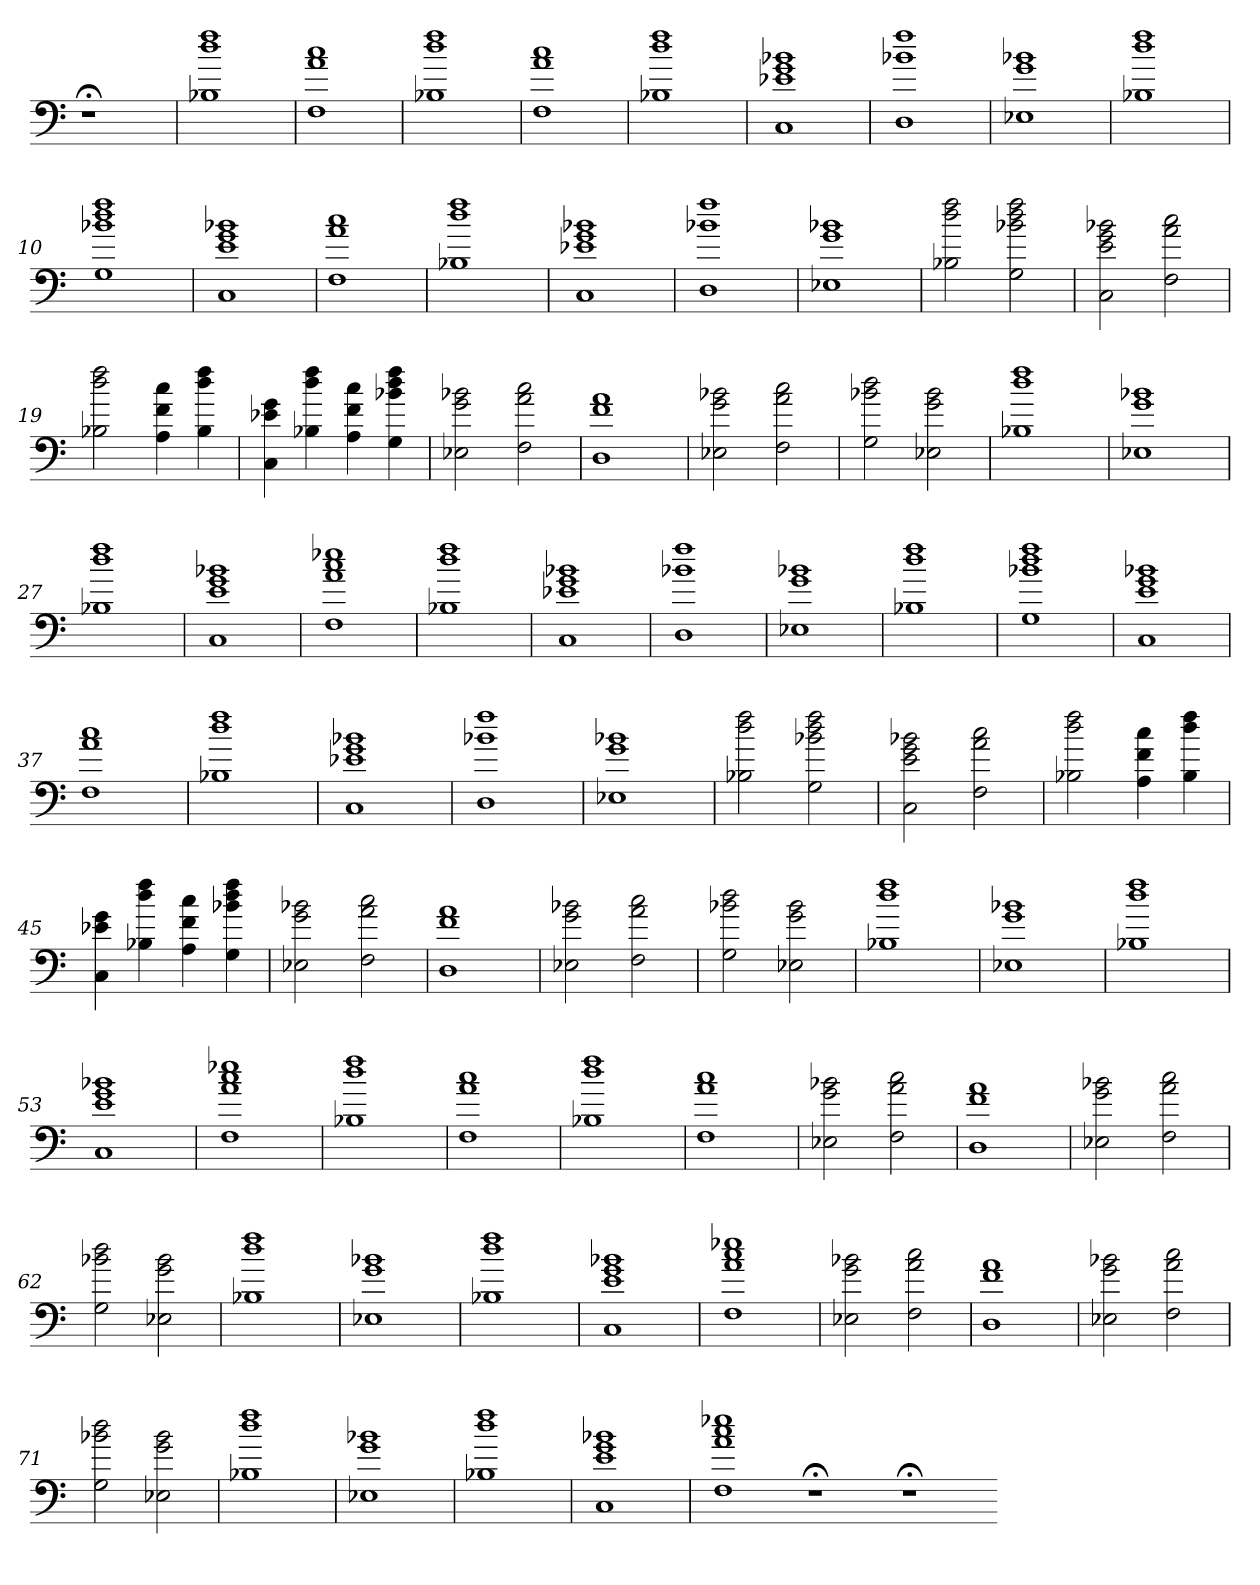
**kern
*part1
*staff1
=
1r;<
=1
1B-X 1dd 1ff
=2
1F 1a 1cc
=3
1B-X 1dd 1ff
=4
1F 1a 1cc
=5
1B-X 1dd 1ff
=6
1C 1e-X 1g 1b-X
=7
1D 1b-X 1ff
=8
1E-X 1g 1b-X
=9
1B-X 1dd 1ff
=10
1G 1b-X 1dd 1ff
=11
1C 1e 1g 1b-X
=12
1F 1a 1cc
=13
1B-X 1dd 1ff
=14
1C 1e-X 1g 1b-X
=15
1D 1b-X 1ff
=16
1E-X 1g 1b-X
=17
2B-X 2dd 2ff
2G 2b-X 2dd 2ff
=18
2C 2e 2g 2b-X
2F 2a 2cc
=19
2B-X 2dd 2ff
4A 4f 4cc
4B- 4dd 4ff
=20
4C 4e-X 4g
4B-X 4dd 4ff
4A 4f 4cc
4G 4b-X 4dd 4ff
=21
2E-X 2g 2b-X
2F 2a 2cc
=22
1D 1f 1a
=23
2E-X 2g 2b-X
2F 2a 2cc
=24
2G 2b-X 2dd
2E-X 2g 2b-
=25
1B-X 1dd 1ff
=26
1E-X 1g 1b-X
=27
1B-X 1dd 1ff
=28
1C 1e 1g 1b-X
=29
1F 1a 1cc 1ee-X
=30
1B-X 1dd 1ff
=31
1C 1e-X 1g 1b-X
=32
1D 1b-X 1ff
=33
1E-X 1g 1b-X
=34
1B-X 1dd 1ff
=35
1G 1b-X 1dd 1ff
=36
1C 1e 1g 1b-X
=37
1F 1a 1cc
=38
1B-X 1dd 1ff
=39
1C 1e-X 1g 1b-X
=40
1D 1b-X 1ff
=41
1E-X 1g 1b-X
=42
2B-X 2dd 2ff
2G 2b-X 2dd 2ff
=43
2C 2e 2g 2b-X
2F 2a 2cc
=44
2B-X 2dd 2ff
4A 4f 4cc
4B- 4dd 4ff
=45
4C 4e-X 4g
4B-X 4dd 4ff
4A 4f 4cc
4G 4b-X 4dd 4ff
=46
2E-X 2g 2b-X
2F 2a 2cc
=47
1D 1f 1a
=48
2E-X 2g 2b-X
2F 2a 2cc
=49
2G 2b-X 2dd
2E-X 2g 2b-
=50
1B-X 1dd 1ff
=51
1E-X 1g 1b-X
=52
1B-X 1dd 1ff
=53
1C 1e 1g 1b-X
=54
1F 1a 1cc 1ee-X
=55
1B-X 1dd 1ff
=56
1F 1a 1cc
=57
1B-X 1dd 1ff
=58
1F 1a 1cc
=59
2E-X 2g 2b-X
2F 2a 2cc
=60
1D 1f 1a
=61
2E-X 2g 2b-X
2F 2a 2cc
=62
2G 2b-X 2dd
2E-X 2g 2b-
=63
1B-X 1dd 1ff
=64
1E-X 1g 1b-X
=65
1B-X 1dd 1ff
=66
1C 1e 1g 1b-X
=67
1F 1a 1cc 1ee-X
=68
2E-X 2g 2b-X
2F 2a 2cc
=69
1D 1f 1a
=70
2E-X 2g 2b-X
2F 2a 2cc
=71
2G 2b-X 2dd
2E-X 2g 2b-
=72
1B-X 1dd 1ff
=73
1E-X 1g 1b-X
=74
1B-X 1dd 1ff
=75
1C 1e 1g 1b-X
=76
1F 1a 1cc 1ee-X
1r;<
1r;<
=-
*-
